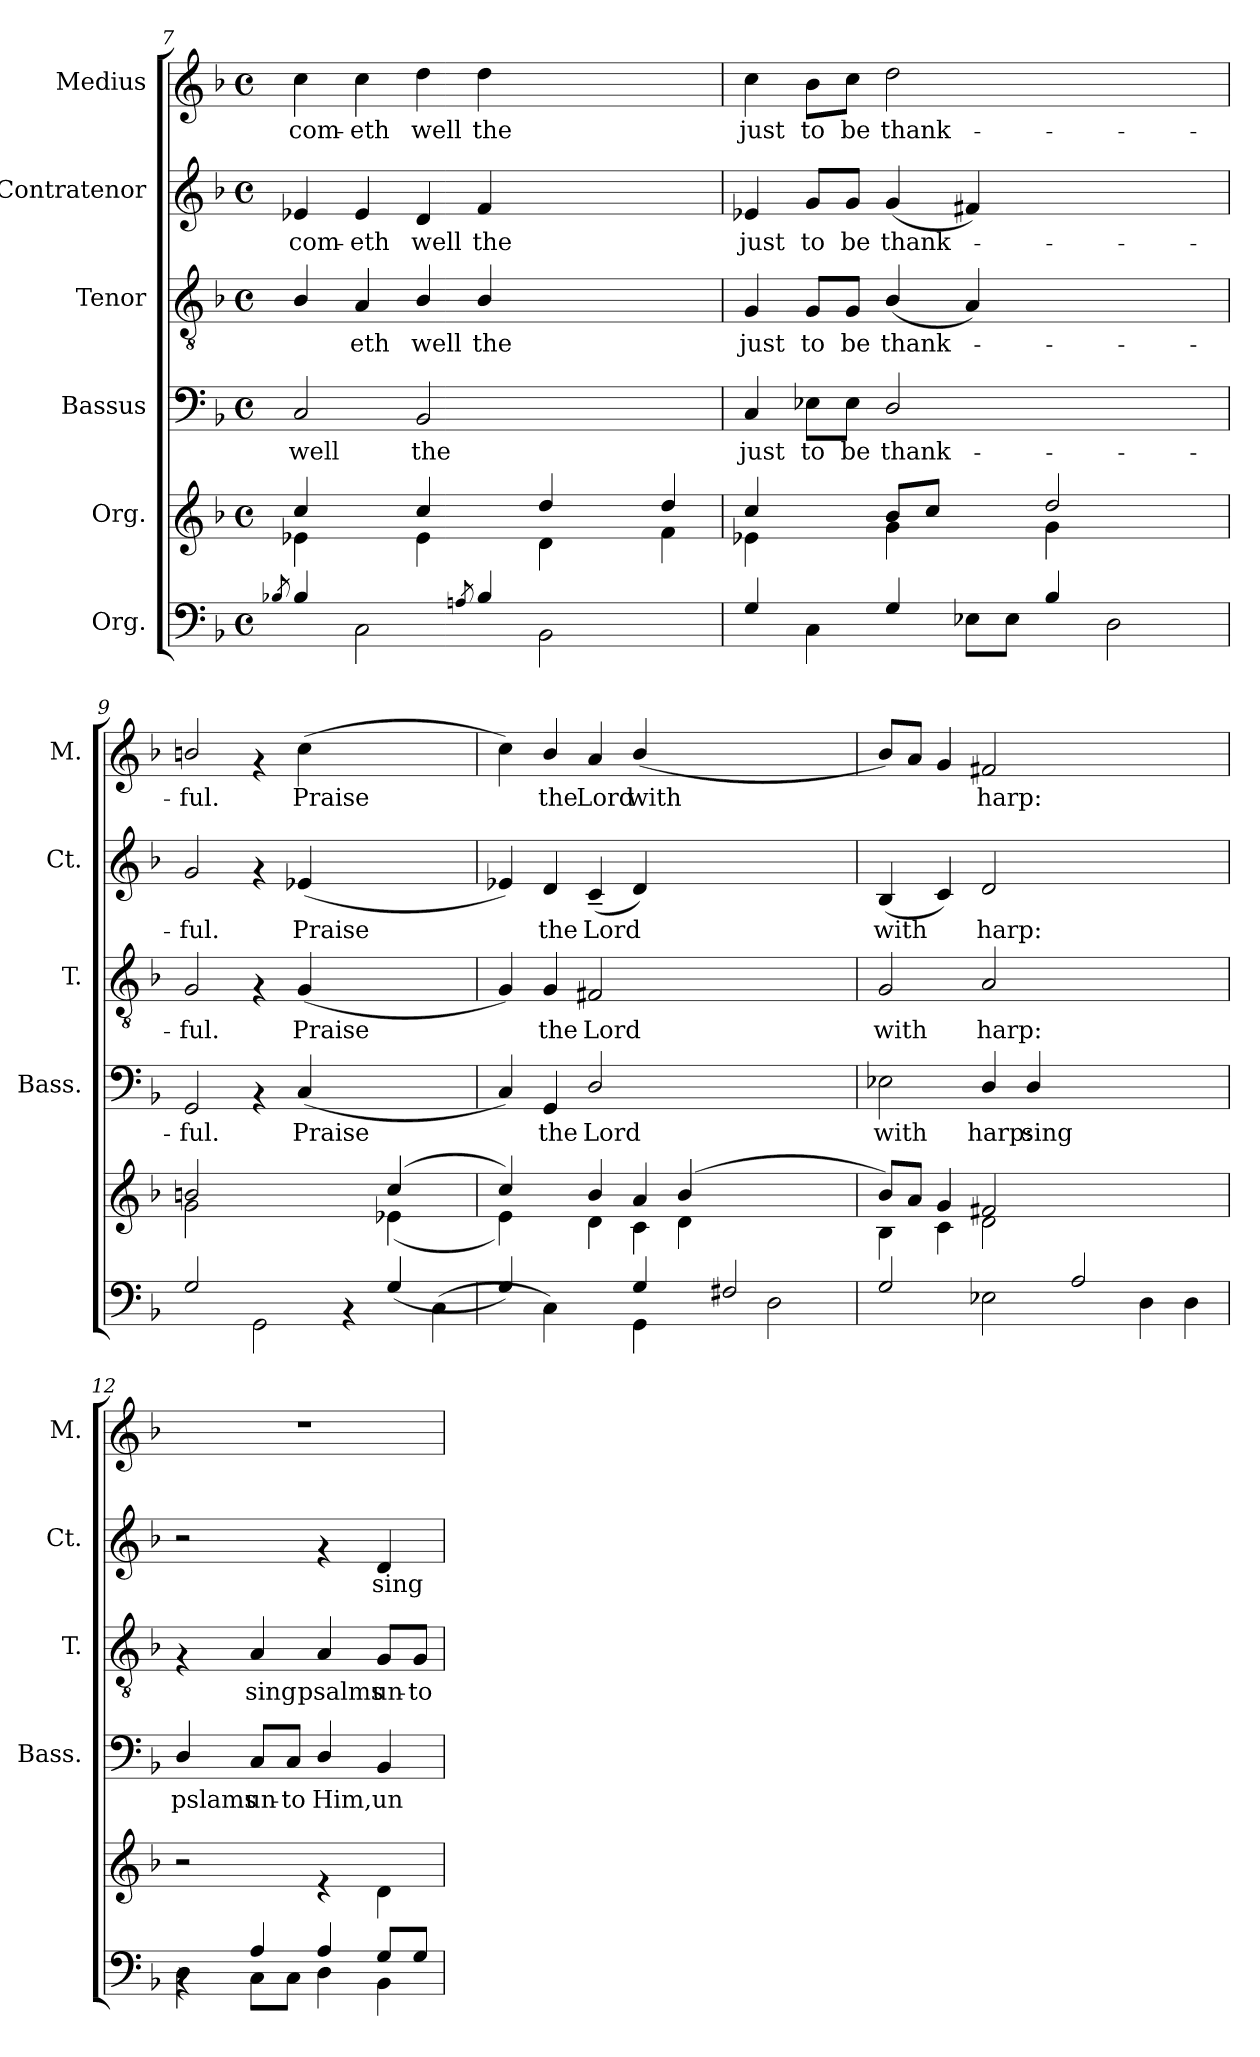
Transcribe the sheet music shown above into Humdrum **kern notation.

**kern	**kern	**kern	**text	**kern	**text	**kern	**text	**kern	**text
*part6	*part5	*part4	*part4	*part3	*part3	*part2	*part2	*part1	*part1
*staff6	*staff5	*staff4	*staff4	*staff3	*staff3	*staff2	*staff2	*staff1	*staff1
*I"Org.	*I"Org.	*I"Bassus	*	*I"Tenor	*	*I"Contratenor	*	*I"Medius	*
*	*	*I'Bass.	*	*I'T.	*	*I'Ct.	*	*I'M.	*
*clefF4	*clefG2	*clefF4	*	*clefGv2	*	*clefG2	*	*clefG2	*
*k[b-]	*k[b-]	*k[b-]	*	*k[b-]	*	*k[b-]	*	*k[b-]	*
*F:	*F:	*F:	*	*F:	*	*F:	*	*F:	*
*M4/4	*M4/4	*M4/4	*	*M4/4	*	*M4/4	*	*M4/4	*
*met(c)	*met(c)	*met(c)	*	*met(c)	*	*met(c)	*	*met(c)	*
=7	=7	=7	=7	=7	=7	=7	=7	=7	=7
8qB-X/	.	.	.	.	.	.	.	.	.
*^	*^	*	*	*	*	*	*	*	*
!	!	!	!	!	!LO:LY:b	!	!	!	!LO:LY:b	!	!LO:LY:b
4B-/	4ryy	4cc/	4e-X\	2C/	well	4B-/	.	4e-X/	-com-	4cc\	-com-
!	!	!	!	!	!	!	!LO:LY:b	!	!LO:LY:b	!	!LO:LY:b
2ryy	2C\	4ryy	4ryy	.	.	4A/	-eth	4e-/	-eth	4cc\	-eth
!	!	!	!	!	!LO:LY:b	!	!LO:LY:b	!	!LO:LY:b	!	!LO:LY:b
.	.	4cc/	4e-\	2BB-/	the	4B-/	well	4d/	well	4dd\	well
8qAn/	.	.	.	.	.	.	.	.	.	.	.
!	!	!	!	!	!	!	!LO:LY:b	!	!LO:LY:b	!	!LO:LY:b
4B-/	4ryy	4ryy	4ryy	.	.	4B-/	the	4f/	the	4dd\	the
4ryy	2BB-\	4dd/	4d\	2.ryy	.	2.ryy	.	2.ryy	.	2.ryy	.
2ryy	.	4ryy	4ryy	.	.	.	.	.	.	.	.
.	4ryy	4dd/	4f\	.	.	.	.	.	.	.	.
=8	=8	=8	=8	=8	=8	=8	=8	=8	=8	=8	=8
!	!	!	!	!	!LO:LY:b	!	!LO:LY:b	!	!LO:LY:b	!	!LO:LY:b
4G/	4ryy	4cc/	4e-X\	4C/	just	4G/	just	4e-X/	just	4cc\	just
!	!	!	!	!	!LO:LY:b	!	!LO:LY:b	!	!LO:LY:b	!	!LO:LY:b
4ryy	4C\	4ryy	4ryy	8E-X\L	to	8G/L	to	8g/L	to	8b-\L	to
!	!	!	!	!	!LO:LY:b	!	!LO:LY:b	!	!LO:LY:b	!	!LO:LY:b
.	.	.	.	8E-\J	be	8G/J	be	8g/J	be	8cc\J	be
!	!	!	!	!	!LO:LY:b	!	!LO:LY:b	!	!LO:LY:b	!	!LO:LY:b
4G/	4ryy	8b-/L	4g\	2D/	thank-	(<4B-/	thank-	(<4g/	thank-	2dd\	thank-
.	.	8cc/J	.	.	.	.	.	.	.	.	.
4ryy	8E-X\L	4ryy	4ryy	.	.	4A/)	.	4f#X/)	.	.	.
.	8E-\J	.	.	.	.	.	.	.	.	.	.
4B-/	4ryy	2dd/	4g\	2.ryy	.	2.ryy	.	2.ryy	.	2.ryy	.
2ryy	2D\	.	4ryy	.	.	.	.	.	.	.	.
.	.	4ryy	4ryy	.	.	.	.	.	.	.	.
=9	=9	=9	=9	=9	=9	=9	=9	=9	=9	=9	=9
!	!	!	!	!	!LO:LY:b	!	!LO:LY:b	!	!LO:LY:b	!	!LO:LY:b
2G/	2ryy	2bn/	2g\	2GG/	-ful.	2G/	-ful.	2g/	-ful.	2bn/	-ful.
2ryy	2GG\	2ryy	2ryy	4rAA	.	4rF	.	4rf	.	4rf	.
!	!	!	!	!	!LO:LY:b	!	!LO:LY:b	!	!LO:LY:b	!	!LO:LY:b
.	.	.	.	(>4C/	Praise	(>4G/	Praise	(>4e-X/	Praise	(>4cc\	Praise
4ryy	4rAA	4ryy	4ryy	2.ryy	.	2.ryy	.	2.ryy	.	2.ryy	.
(>4G/	4ryy	(>4cc/	(<4e-X\	.	.	.	.	.	.	.	.
4ryy	(>4C\	4ryy	4ryy	.	.	.	.	.	.	.	.
!!LO:PB:g=z
=10	=10	=10	=10	=10	=10	=10	=10	=10	=10	=10	=10
4G/)	4ryy	4cc/)	4e\)	4C/)	.	4G/)	.	4e-/)	.	4cc\)	.
!	!	!	!	!	!LO:LY:b	!	!LO:LY:b	!	!LO:LY:b	!	!LO:LY:b
4ryy	4C\)	4ryy	4ryy	4GG/	the	4G/	the	4d/	the	4b-/	the
!	!	!	!	!	!LO:LY:b	!	!LO:LY:b	!	!LO:LY:b	!	!LO:LY:b
4ryy	4ryy	4b-/	4d\	2D/	Lord	2F#X/	Lord	(<4c~</	Lord	4a/	Lord
!	!	!	!	!	!	!	!	!	!	!	!LO:LY:b
4G/	4GG\	4a/	4c\	.	.	.	.	4d/)	.	(<4b-/	with
4ryy	2ryy	(>4b-/	4d\	1ryy	.	1ryy	.	1ryy	.	1ryy	.
2F#X/	.	2.ryy	2.ryy	.	.	.	.	.	.	.	.
.	2D\	.	.	.	.	.	.	.	.	.	.
4ryy	.	.	.	.	.	.	.	.	.	.	.
=11	=11	=11	=11	=11	=11	=11	=11	=11	=11	=11	=11
!	!	!	!	!	!LO:LY:b	!	!LO:LY:b	!	!LO:LY:b	!	!
2G/	2ryy	8b-/L)	4B-\	2E-X\	with	2G/	with	(<4B-/	with	8b-/L)	.
.	.	8a/J	.	.	.	.	.	.	.	8a/J	.
.	.	4g/	4c\	.	.	.	.	4c/)	.	4g/	.
!	!	!	!	!	!LO:LY:b	!	!LO:LY:b	!	!LO:LY:b	!	!LO:LY:b
2ryy	2E-X\	2f#X/	2d\	4D/	harp:	2A/	harp:	2d/	harp:	2f#X/	harp:
!	!	!	!	!	!LO:LY:b	!	!	!	!	!	!
.	.	.	.	4D/	sing	.	.	.	.	.	.
2A/	2ryy	1ryy	1ryy	1ryy	.	1ryy	.	1ryy	.	1ryy	.
2ryy	4D\	.	.	.	.	.	.	.	.	.	.
.	4D\	.	.	.	.	.	.	.	.	.	.
*	*	*v	*v	*	*	*	*	*	*	*	*
=12	=12	=12	=12	=12	=12	=12	=12	=12	=12	=12
!	!	!	!	!LO:LY:b	!	!	!	!	!	!
4rBB	4D\	2r	4D/	pslams	4rF	.	2r	.	1r	.
!	!	!	!	!LO:LY:b	!	!LO:LY:b	!	!	!	!
4A/	8C\L	.	8C/L	un-	4A/	sing	.	.	.	.
!	!	!	!	!LO:LY:b	!	!	!	!	!	!
.	8C\J	.	8C/J	-to	.	.	.	.	.	.
!	!	!	!	!LO:LY:b	!	!LO:LY:b	!	!	!	!
4A/	4D\	4rd	4D/	Him,	4A/	psalms	4rf	.	.	.
!	!	!	!	!LO:LY:b	!	!LO:LY:b	!	!LO:LY:b	!	!
8G/L	4BB-\	4d\	4BB-/	un-	8G/L	un-	4d/	sing	.	.
!	!	!	!	!	!	!LO:LY:b	!	!	!	!
8G/J	.	.	.	.	8G/J	-to	.	.	.	.
*v	*v	*	*	*	*	*	*	*	*	*
=	=	=	=	=	=	=	=	=	=
*-	*-	*-	*-	*-	*-	*-	*-	*-	*-
